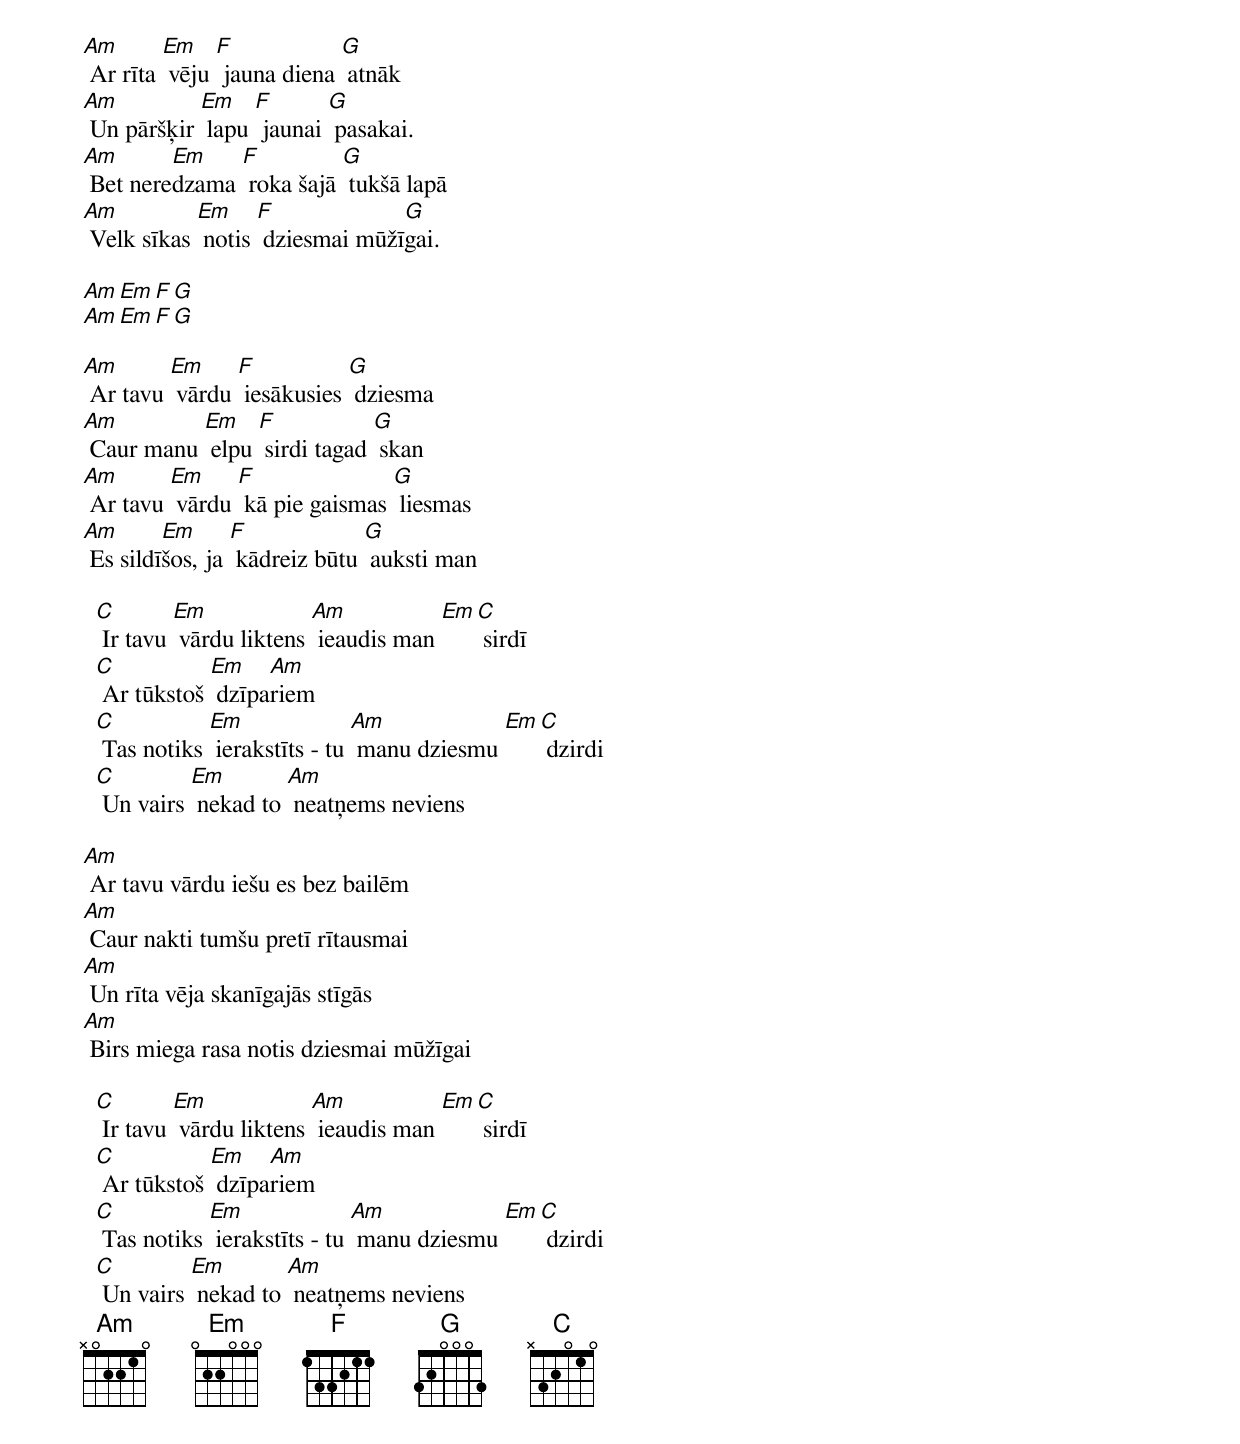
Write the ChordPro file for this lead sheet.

[Am] Ar rīta [Em] vēju [F] jauna diena [G] atnāk
[Am] Un pāršķir [Em] lapu [F] jaunai [G] pasakai.
[Am] Bet nere[Em]dzama [F] roka šajā [G] tukšā lapā
[Am] Velk sīkas [Em] notis [F] dziesmai mūžī[G]gai.

[Am][Em][F][G]
[Am][Em][F][G]

[Am] Ar tavu [Em] vārdu [F] iesākusies [G] dziesma
[Am] Caur manu [Em] elpu [F] sirdi tagad [G] skan
[Am] Ar tavu [Em] vārdu [F] kā pie gaismas [G] liesmas
[Am] Es sildī[Em]šos, ja [F] kādreiz būtu [G] auksti man

  [C] Ir tavu [Em] vārdu liktens [Am] ieaudis man [Em][C] sirdī
  [C] Ar tūkstoš [Em] dzīpa[Am]riem
  [C] Tas notiks [Em] ierakstīts - tu [Am] manu dziesmu [Em][C] dzirdi
  [C] Un vairs [Em] nekad to [Am] neatņems neviens

[Am] Ar tavu vārdu iešu es bez bailēm
[Am] Caur nakti tumšu pretī rītausmai
[Am] Un rīta vēja skanīgajās stīgās
[Am] Birs miega rasa notis dziesmai mūžīgai

  [C] Ir tavu [Em] vārdu liktens [Am] ieaudis man [Em][C] sirdī
  [C] Ar tūkstoš [Em] dzīpa[Am]riem
  [C] Tas notiks [Em] ierakstīts - tu [Am] manu dziesmu [Em][C] dzirdi
  [C] Un vairs [Em] nekad to [Am] neatņems neviens
